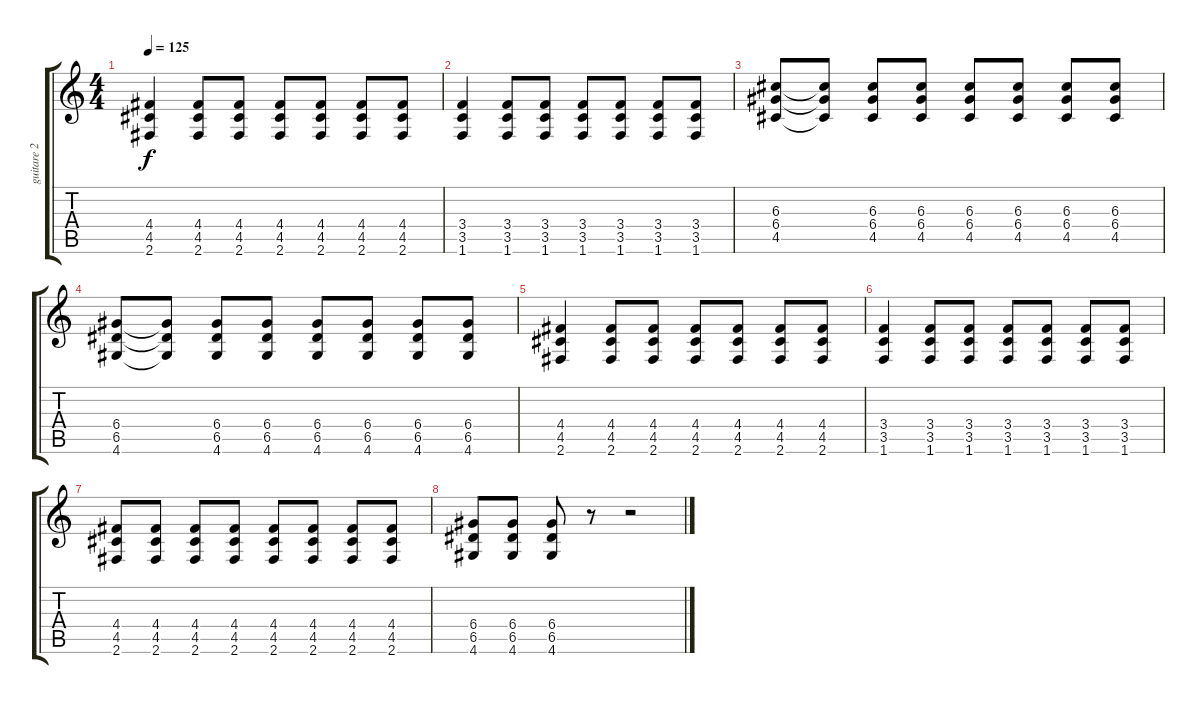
\track ("guitare 2" "guitare 2") {instrument distortionguitar}
\staff {score tabs}
\tuning (E4 B3 G3 D3 A2 E2) {hide}
\ts (4 4)
\tempo 125
\clef g2
\ks c
(4.4 4.5 2.6).4{dy f} (4.4 4.5 2.6).8 (4.4 4.5 2.6).8 (4.4 4.5 2.6).8 (4.4 4.5 2.6).8 (4.4 4.5 2.6).8 (4.4 4.5 2.6).8 |
(3.4 3.5 1.6).4 (3.4 3.5 1.6).8 (3.4 3.5 1.6).8 (3.4 3.5 1.6).8 (3.4 3.5 1.6).8 (3.4 3.5 1.6).8 (3.4 3.5 1.6).8 |
(6.3 6.4 4.5).8 (6.3{t} 6.4{t} 4.5{t}).8 (6.3 6.4 4.5).8 (6.3 6.4 4.5).8 (6.3 6.4 4.5).8 (6.3 6.4 4.5).8 (6.3 6.4 4.5).8 (6.3 6.4 4.5).8 |
(6.4 6.5 4.6).8 (6.4{t} 6.5{t} 4.6{t}).8 (6.4 6.5 4.6).8 (6.4 6.5 4.6).8 (6.4 6.5 4.6).8 (6.4 6.5 4.6).8 (6.4 6.5 4.6).8 (6.4 6.5 4.6).8 |
(4.4 4.5 2.6).4 (4.4 4.5 2.6).8 (4.4 4.5 2.6).8 (4.4 4.5 2.6).8 (4.4 4.5 2.6).8 (4.4 4.5 2.6).8 (4.4 4.5 2.6).8 |
(3.4 3.5 1.6).4 (3.4 3.5 1.6).8 (3.4 3.5 1.6).8 (3.4 3.5 1.6).8 (3.4 3.5 1.6).8 (3.4 3.5 1.6).8 (3.4 3.5 1.6).8 |
(4.4 4.5 2.6).8 (4.4 4.5 2.6).8 (4.4 4.5 2.6).8 (4.4 4.5 2.6).8 (4.4 4.5 2.6).8 (4.4 4.5 2.6).8 (4.4 4.5 2.6).8 (4.4 4.5 2.6).8 |
(6.4 6.5 4.6).8 (6.4 6.5 4.6).8 (6.4 6.5 4.6).8 r.8 r.2
